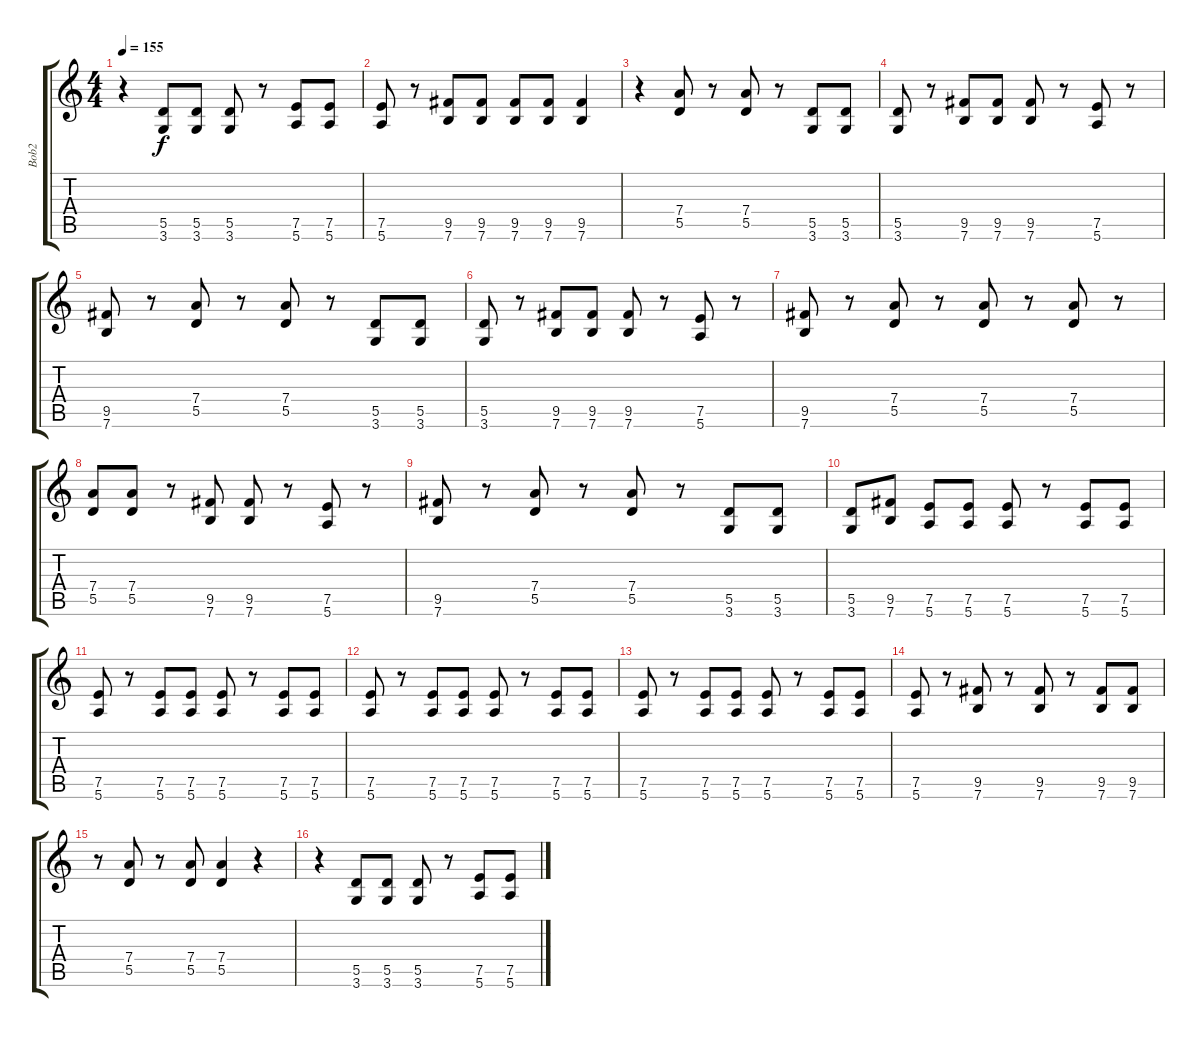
\track ("Bob2" "Bob2") {instrument overdrivenguitar}
\staff {score tabs}
\tuning (E4 B3 G3 D3 A2 E2) {hide}
\ts (4 4)
\tempo 155
\clef g2
\ks c
r.4{dy f} (5.5 3.6).8 (5.5 3.6).8 (5.5 3.6).8 r.8 (7.5 5.6).8 (7.5 5.6).8 |
(7.5 5.6).8 r.8 (9.5 7.6).8 (9.5 7.6).8 (9.5 7.6).8 (9.5 7.6).8 (9.5 7.6).4 |
r.4 (7.4 5.5).8 r.8 (7.4 5.5).8 r.8 (5.5 3.6).8 (5.5 3.6).8 |
(5.5 3.6).8 r.8 (9.5 7.6).8 (9.5 7.6).8 (9.5 7.6).8 r.8 (7.5 5.6).8 r.8 |
(9.5 7.6).8 r.8 (7.4 5.5).8 r.8 (7.4 5.5).8 r.8 (5.5 3.6).8 (5.5 3.6).8 |
(5.5 3.6).8 r.8 (9.5 7.6).8 (9.5 7.6).8 (9.5 7.6).8 r.8 (7.5 5.6).8 r.8 |
(9.5 7.6).8 r.8 (7.4 5.5).8 r.8 (7.4 5.5).8 r.8 (7.4 5.5).8 r.8 |
(7.4 5.5).8 (7.4 5.5).8 r.8 (9.5 7.6).8 (9.5 7.6).8 r.8 (7.5 5.6).8 r.8 |
(9.5 7.6).8 r.8 (7.4 5.5).8 r.8 (7.4 5.5).8 r.8 (5.5 3.6).8 (5.5 3.6).8 |
(5.5 3.6).8 (9.5 7.6).8 (7.5 5.6).8 (7.5 5.6).8 (7.5 5.6).8 r.8 (7.5 5.6).8 (7.5 5.6).8 |
(7.5 5.6).8 r.8 (7.5 5.6).8 (7.5 5.6).8 (7.5 5.6).8 r.8 (7.5 5.6).8 (7.5 5.6).8 |
(7.5 5.6).8 r.8 (7.5 5.6).8 (7.5 5.6).8 (7.5 5.6).8 r.8 (7.5 5.6).8 (7.5 5.6).8 |
(7.5 5.6).8 r.8 (7.5 5.6).8 (7.5 5.6).8 (7.5 5.6).8 r.8 (7.5 5.6).8 (7.5 5.6).8 |
(7.5 5.6).8 r.8 (9.5 7.6).8 r.8 (9.5 7.6).8 r.8 (9.5 7.6).8 (9.5 7.6).8 |
r.8 (7.4 5.5).8 r.8 (7.4 5.5).8 (7.4 5.5).4 r.4 |
r.4 (5.5 3.6).8 (5.5 3.6).8 (5.5 3.6).8 r.8 (7.5 5.6).8 (7.5 5.6).8
